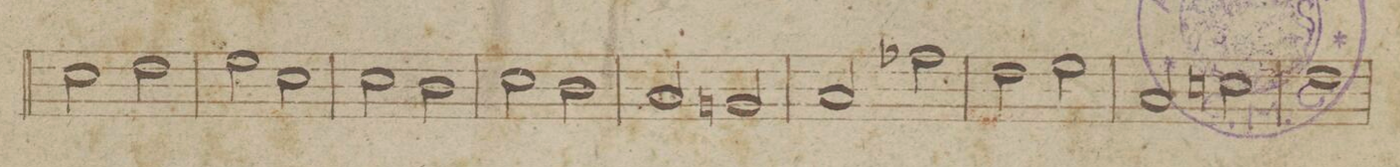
**kern	**dynam
*I"Fagotto Primo	*
*clefF4	*
*k[b-e-]	*
*met(c|)	*
*M2/2	*
2E-\	.
2F\	.
=42	=42
2G\	.
2E-\	.
=43	=43
2E-\	.
2D\	.
=44	=44
2E-\	.
2D\	.
=45	=45
2C/	.
2BBn/	.
=46	=46
2C/	.
2A-X\	.
=47	=47
2F\	.
2G\	.
=48	=48
2C/	.
2En\	.
=49	=49
1F	.
=50	=50
*-	*-
